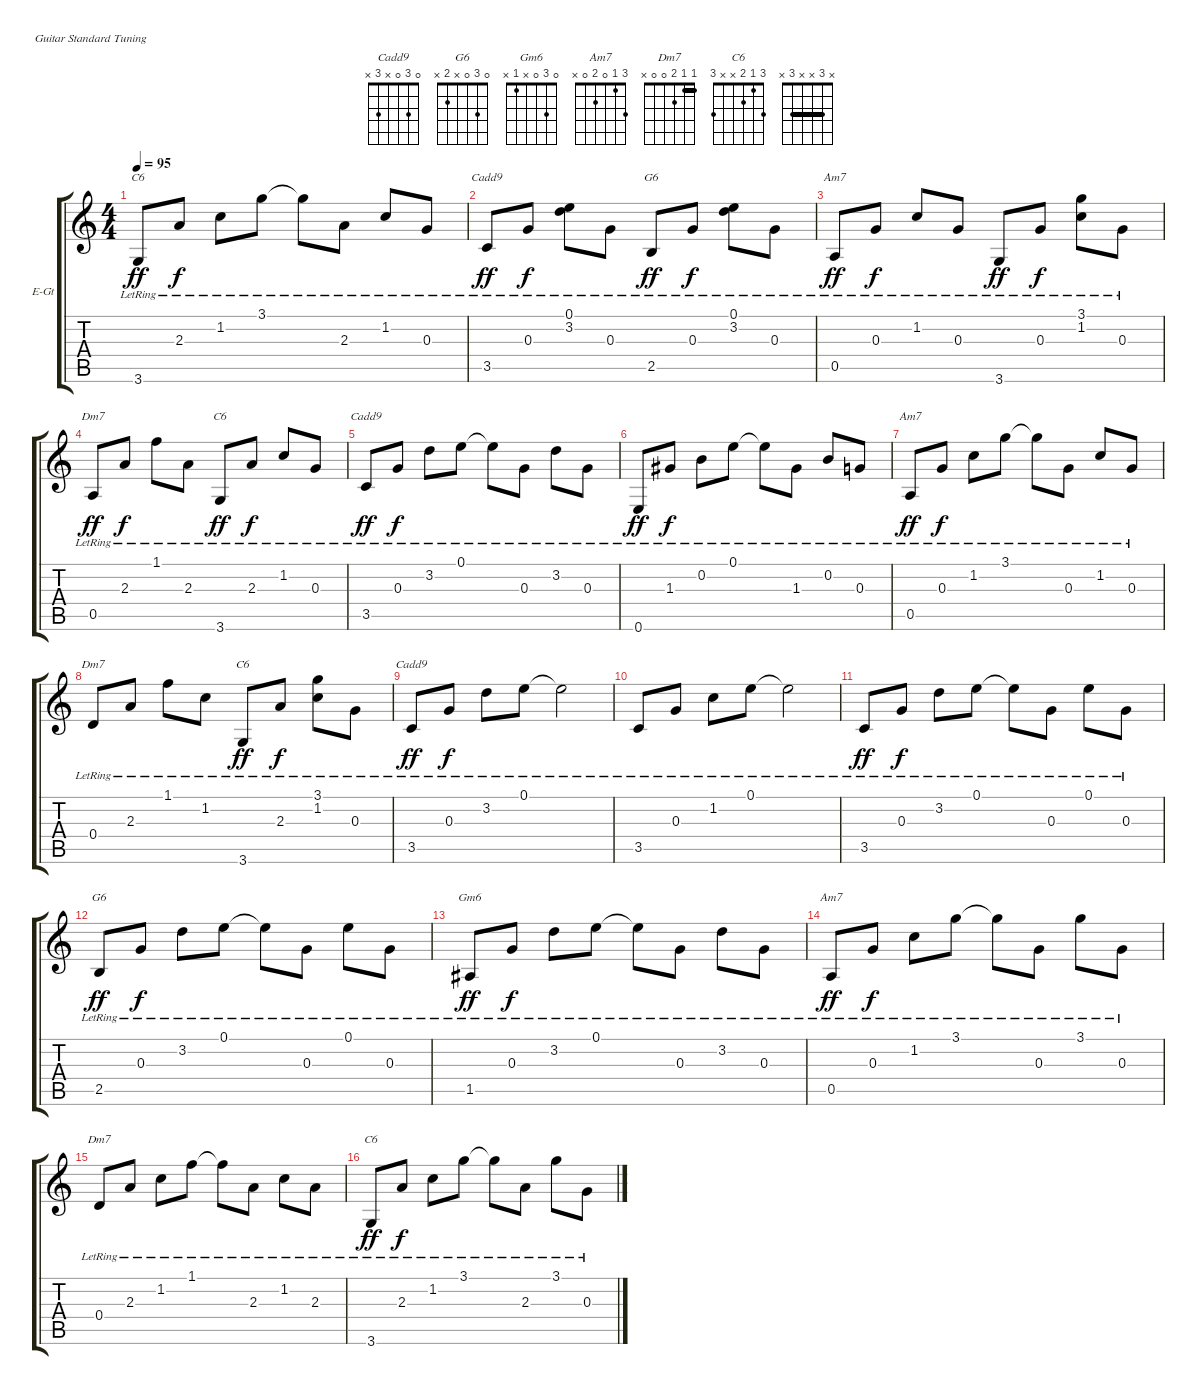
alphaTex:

\bracketExtendMode groupsimilarinstruments
\firstSystemTrackNameOrientation horizontal
\otherSystemsTrackNameOrientation horizontal
\track ("gt1" "E-Gt") {instrument electricguitarjazz}
\staff {score tabs}
\tuning (E4 B3 G3 D3 A2 E2)
\chord ("Cadd9" 0 3 0 x 3 x)
\chord ("G6" 0 3 0 x 2 x)
\chord ("Gm6" 0 3 0 x 1 x)
\chord ("Am7" 3 1 0 2 0 x)
\chord ("Dm7" 1 1 2 0 0 x) {barre 1}
\chord ("C6" 3 1 2 x x 3)
\chord ("" 0 x 1 x x 0)
\chord ("" x 3 x x 3 x) {barre 3}
\ts (4 4)
\tempo 95
\clef g2
\scale
1.11728
\ks c
3.6{lr}.8{ch "C6" dy ff} 2.3{lr}.8{dy f} 1.2{lr}.8 3.1{lr}.8 3.1{lr t}.8 2.3{lr}.8 1.2{lr}.8 0.3{lr}.8 |
\scale
0.960908 3.5{lr}.8{ch "Cadd9" dy ff} 0.3{lr}.8{dy f} (0.1{lr} 3.2{lr}).8 0.3{lr}.8 2.5{lr}.8{ch "G6" dy ff} 0.3{lr}.8{dy f} (0.1{lr} 3.2{lr}).8 0.3{lr}.8 |
\scale
0.960908 0.5{lr}.8{ch "Am7" dy ff} 0.3{lr}.8{dy f} 1.2{lr}.8 0.3{lr}.8 3.6{lr}.8{dy ff} 0.3{lr}.8{dy f} (3.1{lr} 1.2{lr}).8 0.3{lr}.8 |
\scale
0.960908 0.5{lr}.8{ch "Dm7" dy ff} 2.3{lr}.8{dy f} 1.1{lr}.8 2.3{lr}.8 3.6{lr}.8{ch "C6" dy ff} 2.3{lr}.8{dy f} 1.2{lr}.8 0.3{lr}.8 |
\scale
1.11728 3.5{lr}.8{ch "Cadd9" dy ff} 0.3{lr}.8{dy f} 3.2{lr}.8 0.1{lr}.8 0.1{lr t}.8 0.3{lr}.8 3.2{lr}.8 0.3{lr}.8 |
\scale
0.960908 0.6{lr}.8{ch "" dy ff} 1.3{lr}.8{dy f} 0.2{lr}.8 0.1{lr}.8 0.1{lr t}.8 1.3{lr}.8 0.2{lr}.8 0.3{lr}.8 |
\scale
0.960908 0.5{lr}.8{ch "Am7" dy ff} 0.3{lr}.8{dy f} 1.2{lr}.8 3.1{lr}.8 3.1{lr t}.8 0.3{lr}.8 1.2{lr}.8 0.3{lr}.8 |
\scale
0.960908 0.4{lr}.8{ch "Dm7"} 2.3{lr}.8 1.1{lr}.8 1.2{lr}.8 3.6{lr}.8{ch "C6" dy ff} 2.3{lr}.8{dy f} (3.1{lr} 1.2{lr}).8 0.3{lr}.8 |
\scale
1.11728 3.5{lr}.8{ch "Cadd9" dy ff} 0.3{lr}.8{dy f} 3.2{lr}.8 0.1{lr}.8 0.1{lr t}.2 |
\scale
0.960908 3.5{lr}.8 0.3{lr}.8 1.2{lr}.8 0.1{lr}.8 0.1{lr t}.2 |
\scale
0.960908 3.5{lr}.8{ch "" dy ff} 0.3{lr}.8{dy f} 3.2{lr}.8 0.1{lr}.8 0.1{lr t}.8 0.3{lr}.8 0.1{lr}.8 0.3{lr}.8 |
\scale
0.960908 2.5{lr}.8{ch "G6" dy ff} 0.3{lr}.8{dy f} 3.2{lr}.8 0.1{lr}.8 0.1{lr t}.8 0.3{lr}.8 0.1{lr}.8 0.3{lr}.8 |
\scale
1.11728 1.5{lr}.8{ch "Gm6" dy ff} 0.3{lr}.8{dy f} 3.2{lr}.8 0.1{lr}.8 0.1{lr t}.8 0.3{lr}.8 3.2{lr}.8 0.3{lr}.8 |
\scale
0.960908 0.5{lr}.8{ch "Am7" dy ff} 0.3{lr}.8{dy f} 1.2{lr}.8 3.1{lr}.8 3.1{lr t}.8 0.3{lr}.8 3.1{lr}.8 0.3{lr}.8 |
\scale
0.960908 0.4{lr}.8{ch "Dm7"} 2.3{lr}.8 1.2{lr}.8 1.1{lr}.8 1.1{lr t}.8 2.3{lr}.8 1.2{lr}.8 2.3{lr}.8 |
\scale
0.960908 3.6{lr}.8{ch "C6" dy ff} 2.3{lr}.8{dy f} 1.2{lr}.8 3.1{lr}.8 3.1{lr t}.8 2.3{lr}.8 3.1{lr}.8 0.3{lr}.8
